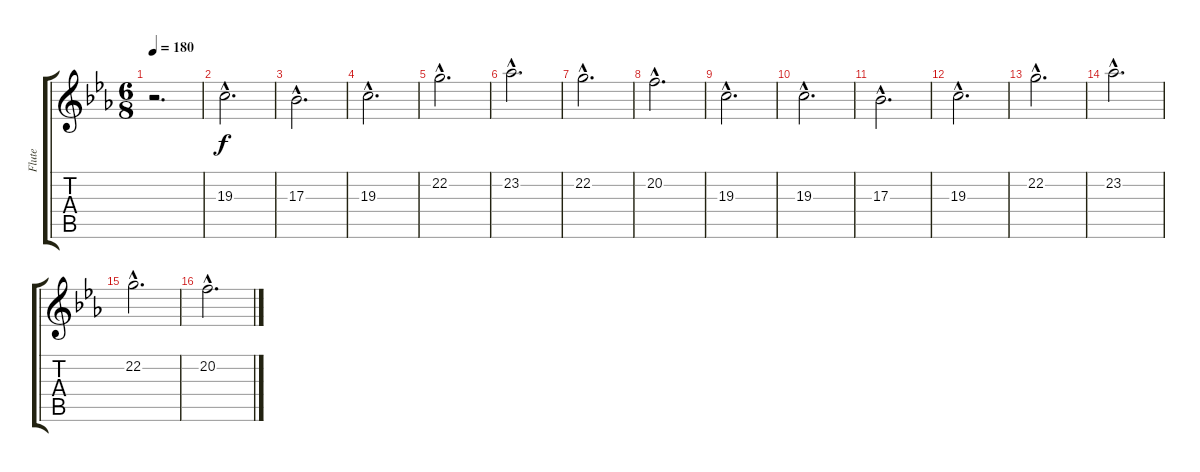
\track ("Flute" "Flute") {instrument flute}
\staff {score tabs}
\tuning (D4 A3 F3 C3 G2 D2) {hide}
\ts (6 8)
\tempo 180
\clef g2
\ks cminor
r.2{d dy f instrument flute} |
19.3{hac}.2{d} |
17.3{hac}.2{d} |
19.3{hac}.2{d} |
22.2{hac}.2{d} |
23.2{hac}.2{d} |
22.2{hac}.2{d} |
20.2{hac}.2{d} |
19.3{hac}.2{d} |
19.3{hac}.2{d} |
17.3{hac}.2{d} |
19.3{hac}.2{d} |
22.2{hac}.2{d} |
23.2{hac}.2{d} |
22.2{hac}.2{d} |
20.2{hac}.2{d}
